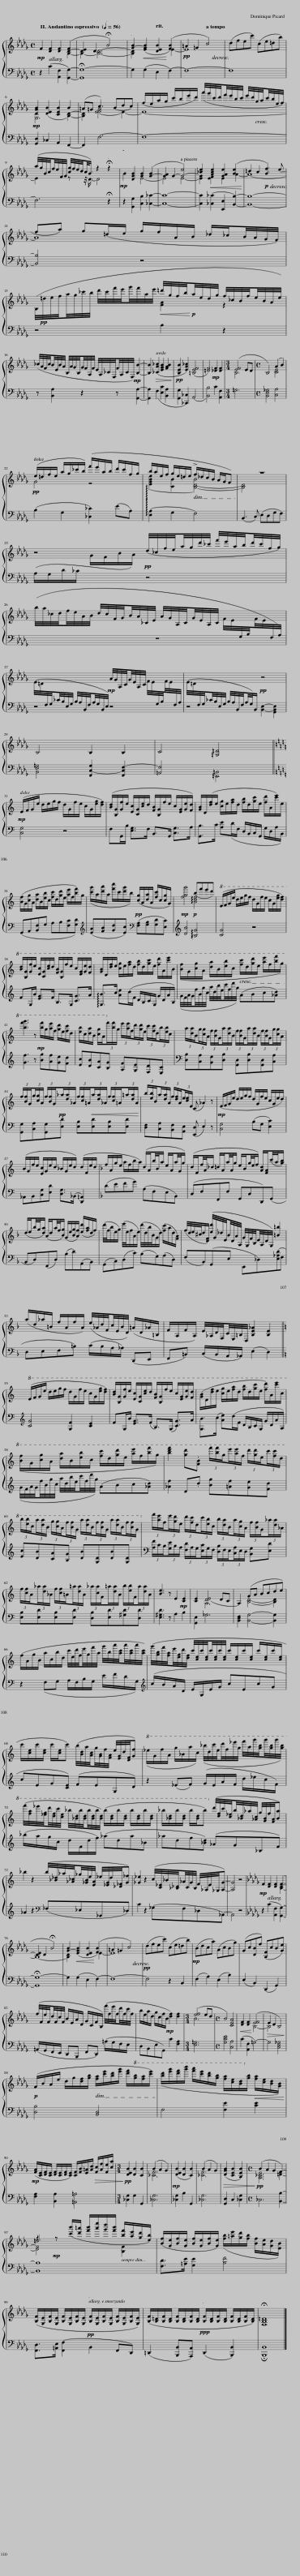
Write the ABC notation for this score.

X:1
%%score { ( 1 2 4 ) | 3 }
L:1/8
Q:1/4=56
M:4/4
I:linebreak $
K:Db
V:1 treble
V:2 treble
V:4 treble
V:3 bass
V:1
!mp! F2 [DF]2 [DF]2 ([D-F]2 | [DE]2 D2[Q:1/4=42] !fermata!B4) |[Q:1/4=64] [G-B]2!<(! ([EGB]2[Q:1/4=54] [DEB]2!<)! ([FB]2) | =A2 =G2[Q:1/4=56] c4) | (dfec') (ce=db) |$ %5
 [DGB]2 [DEB]2 [CEB]2 B2 | (=A=G c3) (Bdc) | (f/e/a/g/ c'/b/e'/d'/) (a'/4g'/4c'/4d'/4f'/4e'/4b/4c'/4 e'/4d'/4g/4a/4c'/4b/4e/4f/4) |$ (a/4g/4B/4c/4f/4e/4F/4G/4 [cg]/4f/4e/4d/4c/<B/) z2[Q:1/4=32] !fermata!z2 |!mp![Q:1/4=56] B2 [DGB]2 [GB]2 ([G-B]2 | %10
 [GA]2 G2- [G-e]4) | [_ce]2!<(! [Ace]2 [GAe]2 ([Be]2!<)! | =d2 c2!p! [Bf]3) (e |$ fa) g(=d/e/ g/f/A/B/ _d/_c/B/4A/4G/4F/4) |$ (B,/4!pp!=d/4e/4f/4a/4g/4_c'/4b/4 d'/4c'/4f'/4e'/4g'/4f'/4a/4e'/4!<(! =d'/4g/4f/4b/4!<)!!p!a/4e/4d/4g/4 f/4_c/4B/4f/4e/4B/4A/4e/4) |$ %15
 (_c/4A/4F/4c/4B/4E/4B/4A/4 B,/4A/4G/4B,/4G/4F/4A,/4F/4 E/4A,/4_C/4F,/4F/4A,/4C/4F,/4) [B,B]2- | [B,B]2!>(! ([_CA_c]2 [EGB]2 [FAB]2!>)! |!pp! [B,EB]2 [EA_c]2) ([=B,EF]4 | [=DF]4)!mp! [_DF]2 [DF]2 |[M:3/4] ([EF]4 ED | %20
[M:4/4] B,4) (A2 B2) |$!pp! (e/=d/f/e/ a/g/_c'/b/) (f'/e'/a/b/ d'/c'/f/g/ | b/a/e/f/ g/e/=d/e/ !>!f/_d/c/B/ A/G/F) | z8 |$ z4!pp! (d/4_c/4f/4e/4a/4g/4d'/4_c'/4 f'/4e'/4a/4b/4d'/4c'/4f/4g/4) |$ %25
 (b/4a/4_c/4d/4f/4e/4A/4B/4 d/4c/4F/4G/4B/4A/4_C/4E/4 A/4G/4A,/4C/4G/4E/4A,/4C/4 F/4E/4[I:staff +1]G,/4B,/4[I:staff -1]F/4E/4[I:staff +1]F,/4A,/4) |$[I:staff -1] (E/4=D/4[I:staff +1]F,/4G,/4_C/4B,/4E,/4G,/4 B,/4A,/4B,,/4F,/4A,/4G,/4B,,/4E,/4)!mp![I:staff -1] A/4G/4A,/4C/4G/4E/4A,/4C/4 F/4E/4[I:staff +1]G,/4B,/4[I:staff -1]F/4E/4[I:staff +1]F,/4A,/4 |[I:staff -1] (E/4=D/4[I:staff +1]F,/4G,/4_C/4B,/4E,/4G,/4 B,/4A,/4B,,/4F,/4A,/4G,/4)B,,/!pp![I:staff -1] z4 |$ B,4 B,2 B,2 | C4 [=G,=D]4 ||$ %30
[K:C]!mp! (E/F/G/e/ d/e/g/f/ d/G/f/e/ c/G/[eg]/[df]/) | ([Bd]/[B,G]/[Gf]/e/ [Ec]/[CG]/[ce]/d/ [FB]/[B,G]/f/e/ c/[EG]/[Ge]/[Fd]/) | [GB]/D/([df]/e/ [cg]/e/[fa]/d/ [fb]/d/[gc']/e/ [fd']/A/[c'e']/)e/ |$ ([Bf]/G/[cg]/A/ [da]/B/[eb]/c/ [fc']/d/[gd']/e/ [ae']/f/[bf']/)g/ | ([c'g']/a/[d'a']/a/ [f'c'']/c'/[d'g']/b/)!pp! ([cg]/A/[da]/A/ [fc']/c/[cg]/G/) | %35
!mp! [fgg']4!p! !arpeggio![Bdf]4 |!8va(! (e/f/g/e'/ d'/e'/g'/f'/ d'/g/f'/e'/ c'/g/[e'g']/[d'f']/) |$ [bd']/[Bg]/[gf']/e'/ [ec']/[cg]/[c'e']/d'/ [fb]/[Bg]/f'/e'/ c'/[eg]/[ge']/[fd']/ | [gb]/d/[d'f']/e'/ [c'g']/e'/[f'a']/d'/ [f'b']/d'/[g'c'']/e'/ [f'd'']/a/[c''e'']/b/ | ([bf']/g/[c'g']/a/ [d'a']/b/[e'b']/c'/ [f'c'']/d'/[g'd'']/e'/ [a'e'']/f'/[b'f'']/g'/) |$ %40
 [b'f''g'']3 z!mp! [b'f'']/g'/[a'e'']/f'/ [g'd'']/e'/[f'c'']/d'/ | [e'b']/c'/[d'a']/b/ [c'g']/a/!8va)!(3f'/[bf']/g/ (3e'/[ae']/f/(3d'/[gd']/e/ (3c'/[fc']/d/(3b/[eb]/c/ | (3a/[da]/B/(3g/[cg]/A/ (3f/[Bf]/G/(3a/[da]/B/ (3f/[Bf]/G/(3a/[da]/B/ (3f/[Bf]/G/(3g/[cg]/A/ |$ (3f/[Bf]/G/(3g/[cg]/A/ (3f/[Bf]/G/!pp!(3_a/[da]/_A/ (3f/[cf]/=A/!<(!(3a/[da]/_A/ (3f/[cf]/=A/(3=a/[da]/A/!<)! | (3b/[eb]/B/(3a/[da]/A/ (3f/[df]/A/(3e/[ce]/E/ (C _A2) z | %45
!mp! (E/F/G/e/ d/e/g/f/ d/G/f/e/ c/G/e/d/) |$ (B/G/f/e/ [Ec]/G/e/d/ _B/G/e/d/) (d/F/e/d/ |[K:F] f/A/g/e/ a/f/b/a/) (d/A/b/4B/4a/ e/A/a/4G/4g/) | (d/F/f/4A/4_d/ =d/A/a/4A/4g/ e/B/g/4e/4f/) [Ad]/[FA]/(c'/4a/4[gb]/) |$ (d/e/b/4g/4[da]/) (A/d/a/4f/4[Bg]/) (G/e/[Bg]/[Af]/) ([ed']/[fa]/d/f/) | %50
 (d'/4f/4b/e/g/) (e'/4e/4f/A/e/) (d'/4d/4b/4B/4G/d/) ([fc']/a/d/[FA]/) | (f/4d/4e/4^c/4d/[DF]/) ([ed']/4G/4_d/4E/4B/4D/4A/4A,/4 G/4G,/4F/4B,/4E/4A,/4D/4G,/4) [=B=b]2 |$ (a/d/_a/=B/ f/A/f/A/) (e/4_A/4d/4F/4c/4E/4B/4D/4) (=A/D/_A/=B,/ | F/A,/F/A,/) E/4_A,/4D/4F,/4C/4E,/4=B,/4D,/4 [B,E_A]2 [B,E]2 ||$[K:C]!8va(! (e/f/g/e'/ d'/e'/g'/f'/ d'/g/f'/e'/ c'/g/[e'g']/[d'f']/) | %55
 [bd']/[Bg]/[gf']/e'/ [ec']/[cg]/[c'e']/d'/ [fb]/[Bg]/f'/e'/ c'/[eg]/[ge']/[fd']/ | ([gb]/d/[d'f']/e'/ [c'g']/e'/[f'a']/d'/ [f'b']/d'/[g'c'']/e'/ [f'd'']/)a/[c''e'']/c'/ |$ ([bf']/g/[c'g']/a/ [d'a']/b/[e'b']/c'/ [f'c'']/d'/[g'd'']/e'/ [a'e'']/f'/[b'f'']/g'/) | [b'd''f'']2 [g'd''].[fb] (3f''/[b'f'']/g'/(3e''/[a'e'']/f'/ (3d''/[g'd'']/e'/(3c''/[f'c'']/d'/ |$ (3b'/[e'b']/c'/(3a'/[d'a']/b/ (3g'/[c'g']/a/(3f'/[bf']/g/ (3a'/[d'a']/b/(3f'/[bf']/g/ (3a'/[d'a']/b/(3f'/[bf']/g/!8va)! | %60
 (3f'/[ae']/f/(3e'/[gd']/e/ (3d'/[fc']/d/(3c'/[eb]/c/ (3b/[da]/B/(3a/[cg]/A/ (3f/[Bf]/G/(3_a/[da]/_A/ |$ (3f/[cf]/A/(3_a/[da]/_A/ (3f/[cf]/=A/(3=a/[da]/A/ (3_a/[ca]/F/(3=a/[da]/A/ (3b/[eb]/F/(3a/[da]/A/ | [Be]3 z E2!mp! [CE]2 | [CE]2 ([DE]4 DC | A,2) (GA Bcde) |$ %65
 (f/A/g/B/ a/c/b/d/ c'/4e/4d'/4f/4e'/4g/4f'/4a/4 g'/4b/4a'/4[ac']/4a'/4[ac']/4a'/4[ac']/4) | (g'/4[gb]/4f'/4[fa]/4e'/4[eg]/4d'/4[df]/4 c'/4[ce]/4c'/4[ce]/4c'/4[ce]/4c'/4[ce]/4 c'/[ce]/c'/[ce]/ c'/[ce]/c'/[ce]/ |$ c'/[ce]/c'/[ce]/ c'/[ce]/c') (b/4[Bd]/4a/4[Ac]/4g/4[GB]/4f/4[FA]/4 e/4[EG]/4d/4[DF]/4[Gf]) |!8va(! (_e'/g/f'/a/ g'/_b/a'/c'/) (_b'/4d'/4c''/4e'/4d''/4f'/4_e''/4g'/4 f''/4a'/4g''/4[g'b']/4g''/4[g'b']/4g''/4[g'b']/4) |$ (f''/4[f'a']/4_e''/4[_e'g']/4d''/4[d'f']/4c''/4[c'e']/4 _b'/4[_bd']/4b'/4[bd']/4b'/4[bd']/4b'/4[bd']/4) (b'/[bd']/b'/[bd']/ b'/[bd']/b'/[bd']/ | %70
 _b'/[_bd']/b'/[bd']/ b'/[bd']/b')!8va)! (d'/4[df]/4c'/4[c_e]/4b/4[_Bd]/4_a/4[_Ac]/4 g/4[GB]/4f/4[FA]/4[Ba]) |$ _b2 z2 (b/4[_B_d]/4_a/4[_A_c]/4_g/4[_GB]/4e/4[EA]/4 _e/4[_EG]/4d/4[_D_F]/4[G_f]) | [_G_e]2 z2 (c/4[C_E]/4_B/4[_B,_D]/4_A/4C/4G/4B,/4 F/4_A,/4E/4_G,/4[A,G]-) | [A,G]4 z4 |[K:Db]!mp! F2 [DF]2 [DF]2 ([D-F]2 |$ %75
 [DE]2 D2 !fermata!B4) | [G-B]2!<(! ([EGB]2 [DEB]2!<)! ([FB]2) | =A2 =G2 c4) | (dfec') (ce=db) |!mp! (Bdca) (AcBg) | %80
 (Gc[DB]f) ([B,F]cB[Ge]) |$ (f/4F/4e/4F/4d/4F/4c/4F/4 B/E/A/D/ G/C/F/B,/) (f'/4f/4e'/4f/4d'/4f/4c'/4f/4 | b/e/a/d/ g/c/f/B/!mp! [df]2) [df]2 |[M:3/4] ([ef]4 ed |[M:4/4] B4) [CEA]4 | %85
!<(! [DF]2 [DF]2!<)! ([EF]4 |!>(! E2 D2 B,4)!>)! |$!p! (F/B/A/e/ d/g/[df]/[gb]/ [fa]/[c'e']/[bd']/[e'g']/ [d'f']/!8va(![g'b']/[f'a']/[c''e'']/) | ([b'd'']/[e''g'']/[d''f'']/[g''b'']/ [f''a'']/[c''e'']/[b'd'']/[g'b']/ [f'a']/[c'e']/[bd']/!8va)![gb]/ [fa]/[ce]/[Bd]/[GB]/) |$!mp! ([FA]/[CE]/[DF]/[CE]/ [DF]/[CE]/[DF]/[CE]/) [CF]/[FB]/[E=A]/[Ad]/!>(! [Fc]/[Af]/[Fe]/[ca]/!>)! | %90
[M:3/4]!pp! [DEB]2 [DB]2 [CB]2 | (B2 A2 G2) | ([DEB]2 [DB]2 [CB]2) | (B2 A2 G2) | ([DGB]2 [CEB]2 [B,EB]2) | %95
[M:4/4] (B2 A2 G2 F2-) |$ z2!mp! z ([c'b']/[d'=a']/ [f'b']/[a'e'']/[g'd'']/[f'b']/ [bf']/[ae']/[gd']/[eb]/) | ([Bf]/[Ge]/[Bf]/[Ge]/ [Bf]/[Ge]/[Bf]/[Ge]/) ([fb]/[=ae']/[gd']/[fb]/ [Bf]/[Ae]/[Gd]/[EB]/) |$ ([B,F]/[G,E]/[B,F]/[G,E]/ [B,F]/[G,E]/[B,F]/[G,E]/!pp![Q:1/4=56] [B,F]/[G,E]/[B,F]/[G,E]/ [B,F]/[G,E]/[B,F]/[G,E]/) | ([B,F]/[B,=D]/[B,F]/[B,D]/ [B,F]/[B,D]/[B,F]/[B,D]/[Q:1/4=48]!ppp! [B,F]/[B,D]/[B,F]/[B,D]/ [B,F]/[B,D]/[B,F]/[B,D]/) | %100
 !fermata![F,B,=D]8 |] %101
V:2
 x6 B,2- | B,2- [B,D]6- | [B,D]2 x4 E2- | E8 | x8 |$ %5
 G,6 [B,D]2- | [B,D]2 [E-F=A]4 E2- | E8- |$ E2 z z/4 D3/4- D4 | x4 E4- | %10
 E4 E4- | [EG]2 [EF]2 E2 A2- | A8- |$ A8 |$ x4 [FA]2 z2 |$ %15
 x8 | x8 | x8 | x8 |[M:3/4] B,6 | %20
[M:4/4] x4 [CE]4 |$ G4 z4 | ([EGBe]2 [CB]2 [B,-D-B]4) | [B,D]4 x4 |$ x8 |$ %25
 x8 |$ x8 | x8 |$ x8 | x8 ||$ %30
[K:C] x8 | x8 | x8 |$ x8 | x8 | %35
 x4 (bf'e'd') |!8va(! x8 |$ x8 | x8 | x8 |$ %40
 x8 | x3!8va)! x5 | x8 |$ x8 | x8 | %45
 x8 |$ x8 |[K:F] x8 | x8 |$ x8 | %50
 x8 | x8 |$ x8 | x8 ||$[K:C]!8va(! x8 | %55
 x8 | x8 |$ x8 | x8 |$ x8!8va)! | %60
 x8 |$ x8 | x8 | x2 A,6 | x2 [B,D]4- [B,D]2 |$ %65
 x8 | x8 |$ x8 |!8va(! x8 |$ x8 | %70
 x4!8va)! x4 |$ x8 | x8 | x8 |[K:Db] x6 B,2- |$ %75
 B,8- | [B,D]2 x4 E2- | E8 | x8 | x8 | %80
 x8 |$ x8 | x8 |[M:3/4] B6 |[M:4/4] x8 | %85
 x4 B,4- | B,4 x4 |$ x13/2!8va(! x3/2 | x11/2!8va)! x5/2 |$ x8 | %90
[M:3/4] x6 | [_CF]6 | x6 | [_CF]6 | x6 | %95
[M:4/4] [A,_CE]6 [=D-F]2 |$ [DF]4 x4 | x8 |$ x8 | x8 | %100
 x8 |] %101
V:3
 z2 (C2 [A,,F,]2 [G,,G,]2-) | !fermata![G,,G,-]8 | G,2 (G,2 E,2 F,2-) |!pp! F,8- | F,8 |$ %5
!mp! [G,,D,]2 _C,2 A,,2 F,,2- | F,,2 F,6- | F,8- |$ F,6 !fermata!z2 | z2 [G,,G,]2 [C,B,]2 [_C,_C]2- | %10
 [C,C]8- | [C,C]2 ([_C,_C]2 [E,,E,]2 [B,,B,]2-) | [B,,B,]8- |$ [B,,B,]4 z4 |$ z4 B,2 z2 |$ %15
 z [B,,A,]2 z2 z!mp! [G,,A,]2- | [G,,A,]2 (F,2 [E,C]2 [B,,A,]2 | [G,,G,]2 [_C,,_C,]2) (A,,4 | [B,,B,]4) C2 [A,,F,]2 |[M:3/4] =G,6 | %20
[M:4/4] [B,,E,_G,]4 [C,A,]4 |$ (B,2 G,2 [_C,_C]2) (EA,) | (!arpeggio![E,A,]2 G,2 F,4) | (B,,3 C,) (E,D,G,F,) |$ (A,/G,/D/_C/[I:staff -1] G/F/B/A/)[I:staff +1] z4 |$ %25
 z8 |$ z4 z4 | z4 [B,,E,]2- [G,,B,,E,]2 |$ [B,,E,=G,]4 [F,,C,-G,]2 [F,,C,F,-]2 | [=A,,F,]4 [=E,,=B,,]4 ||$ %30
[K:C] [C,G,]4 z4 | F,G,,/B,/ [E,G,]>F, B,,>G,, [C,G,]>A, | [G,,B,]>C [A,E](D/F,/ D,/B,,/C,/G,,/ G,/D,/A,/B,,/) |$ (G,,A,,[B,,F,]G, A,B,[F,C][G,D]) |[K:treble] ([EA][FB][Gd][Ec])[K:bass] ([F,A,][G,B,][G,D][E,C]) | %35
 [DB]4 !arpeggio![B,G]4 | [CG]4 z4 |$ FG,/B/ [EG]>F B,>G, [CG]>A | !arpeggio![G,B]>c [Ae](d/F/ D/B,/C/G,/ G/D/A/B,/) | (G/4F/4A/4G/4f/4B/4g/4c/4 a/4d/4b/4e/4c'/4f/4d'/4g/4) (ABc[_Ad]) |$ %40
 [Gf]3 z [Bg][Af][Ge][Fd] | [Ec][DB][CA][B,G] [A,F][G,E][F,D][E,C] | [D,B,][C,A,][B,,G,][D,B,] [G,,D,][D,B,][G,,D,][C,A,] |$ [G,,G,][C,A,][G,,G,][E,D] [E,B,][E,D][E,B,][E,D] | [D,F,][C,A,][B,,F,][A,,E,] ([E,,D,] E,2) z | %45
 [C,G,]4 (B,G, [E,C]2) |$ _A,,B,,[C,G,][E,D] [D,G,]>(_B,, [D,,=A,,]2) |[K:F] (DEFG) (A,F,E,B,,) | (D,F,F,,F, G,,D,D,,)(G,, |$ B,,D,)(F,,D,) (B,D)(A,,B,,) | %50
 (G,,C,)(D,C) (B,G,)(A,D,) | (F,B,,)(G,,E, E,,_D,)([E,_A,D]F, |$ D,E,F,=B,) (C/B,/A,/_A,/) (D,,E,, | F,,=B,,) (C,/B,,/A,,/_A,,/) (E,2 D,2) ||$[K:C][K:treble] [CG]4 [G,F]2 [CE]2 | %55
 FG,/B/ [EG]>(F B,>)(G, [CG]>)A | [G,B]>(c [Ae])(d/F/ D/B,/C/G,/ G/D/A/A,/) |$ (G/4F/4A/4G/4f/4B/4g/4c/4 a/4d/4b/4e/4c'/4f/4d'/4g/4) (ABc[_Ad]) | [_Af]2 D.d [Bg][=Af][Ge][Fd] |$ [Ec][DB][CA][B,G] [DB][G,D][DB][G,D] | %60
 (3[A,F]/C/B,/(3[G,E]/B,/A,/ (3[F,D]/A,/G,/(3[E,C]/G,/F,/ (3[D,B,]/F,/E,/(3[C,A,]/E,/D,/ [B,,G,][E,D] |$ [E,B,][E,D][E,B,][E,D] [D,B,][E,D][^G,D][D,D] | [E,^G,D]3 z A,2 B,2 | [G,,E,]2 _G,6 | [B,,D,F,]2 [B,,G,]4- [B,,G,]2 |$ %65
 z2 (F,G, A,/F,/B,/G,/ E/F/D/G,/) |[K:treble] (c/B/A/D/ E/G,/E/G/ cEcG |$ cEG[CE]) (FEG,D) | z2 (_EF) (G/E/A/F/ d/_e/c/F/) |$ (_b/a/g/c/ d/F/d/f/) (_ada_B | %70
 _adf[_Bd]) (_AG_B,F) |$ _A2 z2[K:bass] (_F,_E,_G,,_D,) | C2 z2 (_G,F,_D,_A,,-) | A,,4 z4 |[K:Db] z2 (C2 [A,,F,]2 [G,,G,]2-) |$ %75
 !fermata![G,,G,-]8 | G,2 (G,2 E,2 F,2-) | F,8- |!pp! F,4 z2 B,,2 | (F,2 A,2) (E,2 B,2) | %80
 (E,2 B,,2) (D,,2 G,,2) |$ (=A,,/G,,/F,,/E,,/ D,,B,,, F,,D,,) (=A,/G,/F,/E,/ | D,B,,E,G,,) C2 [F,A,]2 |[M:3/4] [E,=G,]6 |[M:4/4] [G,CE]4 [C,A,]4 | %85
 (C2 [A,,F,]2 =G,4-) | G,4 [C,E,_G,]4 |$ [D,B,]4 [B,,D,]4 | F,4 [F,E]2!<(! [CE]2!<)! |$ [F,A,]2 [B,,A,]2 [=A,,=A,]4 | %90
[M:3/4] [_C,G,]2 G,2 G,,2 | [_C,G,]6 |!mp! [_C,G,]2 B,2 G,,2 | [_C,G,]6 |!>(! [G,,D,]2 C,2 [_C,G,]2!>)! | %95
[M:4/4]!pp! _C,6 [B,,B,]2- |$ [B,,B,]8 | [F,D]>[=A,E] [G,E]2 [B,F]4 |$ [F,,D,]>[=A,,E,] ([F,,F,]2 B,,2 F,,D,,) | (=D,,2 [B,,,B,,][A,,,A,,]) (D,,2 [B,,,B,,]2) | %100
 !fermata![B,,,B,,]8 |] %101
V:4
 x8 | x8 | x8 | x8 | x8 |$ %5
 x8 | x8 | x8 |$ x8 | x8 | %10
 x8 | x8 | x8 |$ x8 |$ x8 |$ %15
 x8 | x8 | x8 | x8 |[M:3/4] x6 | %20
[M:4/4] x8 |$ x8 | x8 | x8 |$ x8 |$ %25
 x8 |$ x8 | x8 |$ x8 | x8 ||$ %30
[K:C] x8 | x8 | x8 |$ x8 | x8 | %35
 x8 |!8va(! x8 |$ x8 | x8 | x8 |$ %40
 x8 | x3!8va)! x5 | x8 |$ x8 | x8 | %45
 x8 |$ x8 |[K:F] x8 | x8 |$ x8 | %50
 x8 | x8 |$ x8 | x8 ||$[K:C]!8va(! x8 | %55
 x8 | x8 |$ x8 | x8 |$ x8!8va)! | %60
 x8 |$ x8 | x8 | x8 | x8 |$ %65
 x8 | x8 |$ x8 |!8va(! x8 |$ x8 | %70
 x4!8va)! x4 |$ x8 | x8 | x8 |[K:Db] x8 |$ %75
 x8 | x8 | x8 | x8 | x8 | %80
 x8 |$ x8 | x8 |[M:3/4] x6 |[M:4/4] x8 | %85
 x8 | x8 |$ x13/2!8va(! x3/2 | x11/2!8va)! x5/2 |$ x8 | %90
[M:3/4] x6 | x6 | x6 | x6 | x6 | %95
[M:4/4] x8 |$ =d6 [B,F]2 | x8 |$ x8 | x8 | %100
 x8 |] %101
